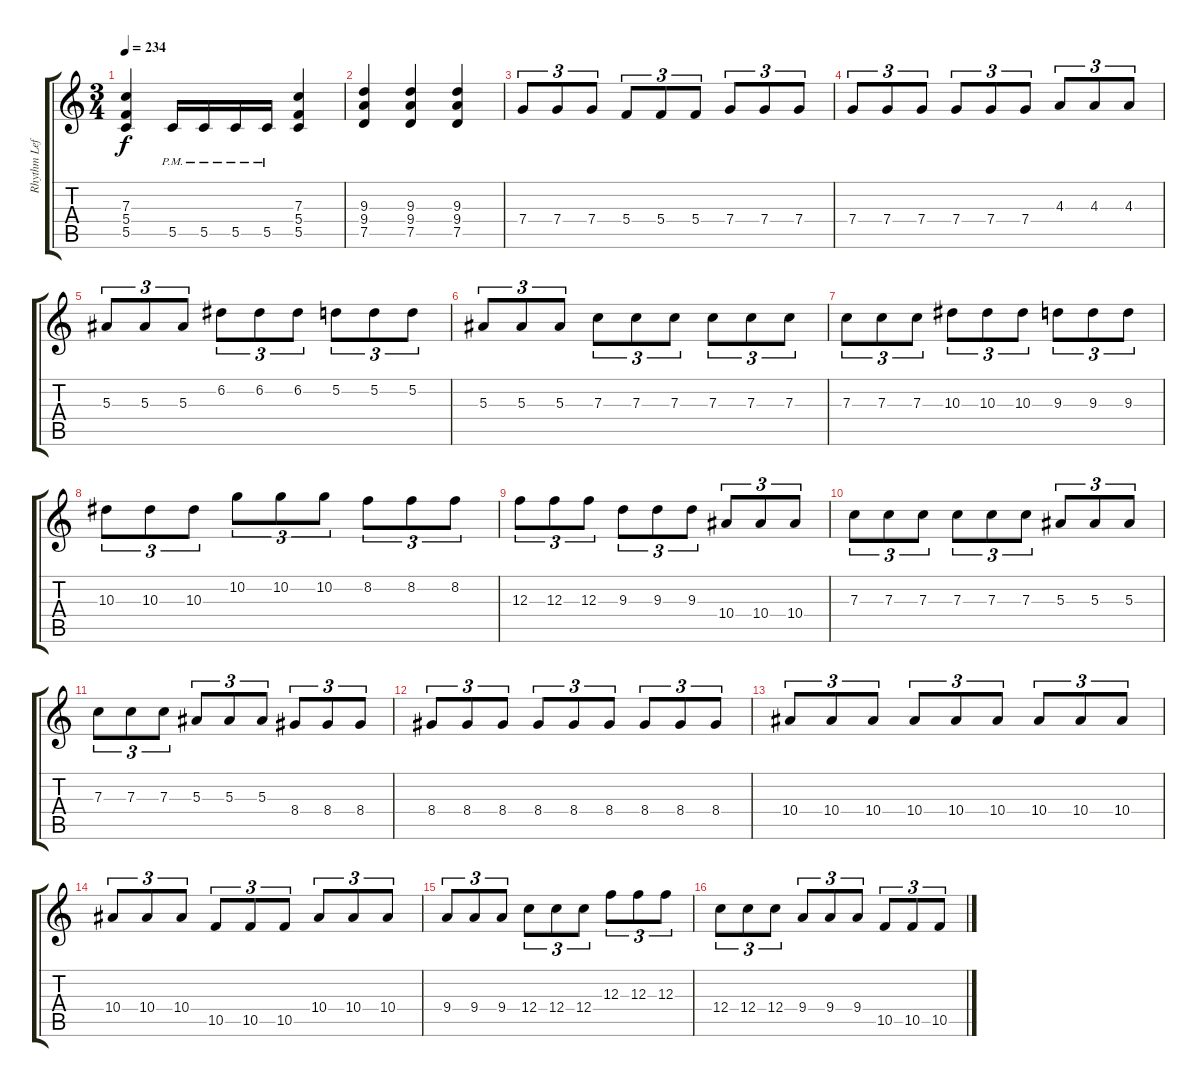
\track ("Rhythm Left" "Rhythm Lef") {instrument distortionguitar}
\staff {score tabs}
\tuning (D4 A3 F3 C3 G2 D2) {hide}
\ts (3 4)
\tempo 234
\clef g2
\ks c
(7.3 5.4 5.5).4{dy f} 5.5{pm}.16 5.5{pm}.16 5.5{pm}.16 5.5{pm}.16 (7.3 5.4 5.5).4 |
(9.3 9.4 7.5).4 (9.3 9.4 7.5).4 (9.3 9.4 7.5).4 |
7.4.8{tu (3 2)} 7.4.8{tu (3 2)} 7.4.8{tu (3 2)} 5.4.8{tu (3 2)} 5.4.8{tu (3 2)} 5.4.8{tu (3 2)} 7.4.8{tu (3 2)} 7.4.8{tu (3 2)} 7.4.8{tu (3 2)} |
7.4.8{tu (3 2)} 7.4.8{tu (3 2)} 7.4.8{tu (3 2)} 7.4.8{tu (3 2)} 7.4.8{tu (3 2)} 7.4.8{tu (3 2)} 4.3.8{tu (3 2)} 4.3.8{tu (3 2)} 4.3.8{tu (3 2)} |
5.3.8{tu (3 2)} 5.3.8{tu (3 2)} 5.3.8{tu (3 2)} 6.2.8{tu (3 2)} 6.2.8{tu (3 2)} 6.2.8{tu (3 2)} 5.2.8{tu (3 2)} 5.2.8{tu (3 2)} 5.2.8{tu (3 2)} |
5.3.8{tu (3 2)} 5.3.8{tu (3 2)} 5.3.8{tu (3 2)} 7.3.8{tu (3 2)} 7.3.8{tu (3 2)} 7.3.8{tu (3 2)} 7.3.8{tu (3 2)} 7.3.8{tu (3 2)} 7.3.8{tu (3 2)} |
7.3.8{tu (3 2)} 7.3.8{tu (3 2)} 7.3.8{tu (3 2)} 10.3.8{tu (3 2)} 10.3.8{tu (3 2)} 10.3.8{tu (3 2)} 9.3.8{tu (3 2)} 9.3.8{tu (3 2)} 9.3.8{tu (3 2)} |
10.3.8{tu (3 2)} 10.3.8{tu (3 2)} 10.3.8{tu (3 2)} 10.2.8{tu (3 2)} 10.2.8{tu (3 2)} 10.2.8{tu (3 2)} 8.2.8{tu (3 2)} 8.2.8{tu (3 2)} 8.2.8{tu (3 2)} |
12.3.8{tu (3 2)} 12.3.8{tu (3 2)} 12.3.8{tu (3 2)} 9.3.8{tu (3 2)} 9.3.8{tu (3 2)} 9.3.8{tu (3 2)} 10.4.8{tu (3 2)} 10.4.8{tu (3 2)} 10.4.8{tu (3 2)} |
7.3.8{tu (3 2)} 7.3.8{tu (3 2)} 7.3.8{tu (3 2)} 7.3.8{tu (3 2)} 7.3.8{tu (3 2)} 7.3.8{tu (3 2)} 5.3.8{tu (3 2)} 5.3.8{tu (3 2)} 5.3.8{tu (3 2)} |
7.3.8{tu (3 2)} 7.3.8{tu (3 2)} 7.3.8{tu (3 2)} 5.3.8{tu (3 2)} 5.3.8{tu (3 2)} 5.3.8{tu (3 2)} 8.4.8{tu (3 2)} 8.4.8{tu (3 2)} 8.4.8{tu (3 2)} |
8.4.8{tu (3 2)} 8.4.8{tu (3 2)} 8.4.8{tu (3 2)} 8.4.8{tu (3 2)} 8.4.8{tu (3 2)} 8.4.8{tu (3 2)} 8.4.8{tu (3 2)} 8.4.8{tu (3 2)} 8.4.8{tu (3 2)} |
10.4.8{tu (3 2)} 10.4.8{tu (3 2)} 10.4.8{tu (3 2)} 10.4.8{tu (3 2)} 10.4.8{tu (3 2)} 10.4.8{tu (3 2)} 10.4.8{tu (3 2)} 10.4.8{tu (3 2)} 10.4.8{tu (3 2)} |
10.4.8{tu (3 2)} 10.4.8{tu (3 2)} 10.4.8{tu (3 2)} 10.5.8{tu (3 2)} 10.5.8{tu (3 2)} 10.5.8{tu (3 2)} 10.4.8{tu (3 2)} 10.4.8{tu (3 2)} 10.4.8{tu (3 2)} |
9.4.8{tu (3 2)} 9.4.8{tu (3 2)} 9.4.8{tu (3 2)} 12.4.8{tu (3 2)} 12.4.8{tu (3 2)} 12.4.8{tu (3 2)} 12.3.8{tu (3 2)} 12.3.8{tu (3 2)} 12.3.8{tu (3 2)} |
12.4.8{tu (3 2)} 12.4.8{tu (3 2)} 12.4.8{tu (3 2)} 9.4.8{tu (3 2)} 9.4.8{tu (3 2)} 9.4.8{tu (3 2)} 10.5.8{tu (3 2)} 10.5.8{tu (3 2)} 10.5.8{tu (3 2)}
